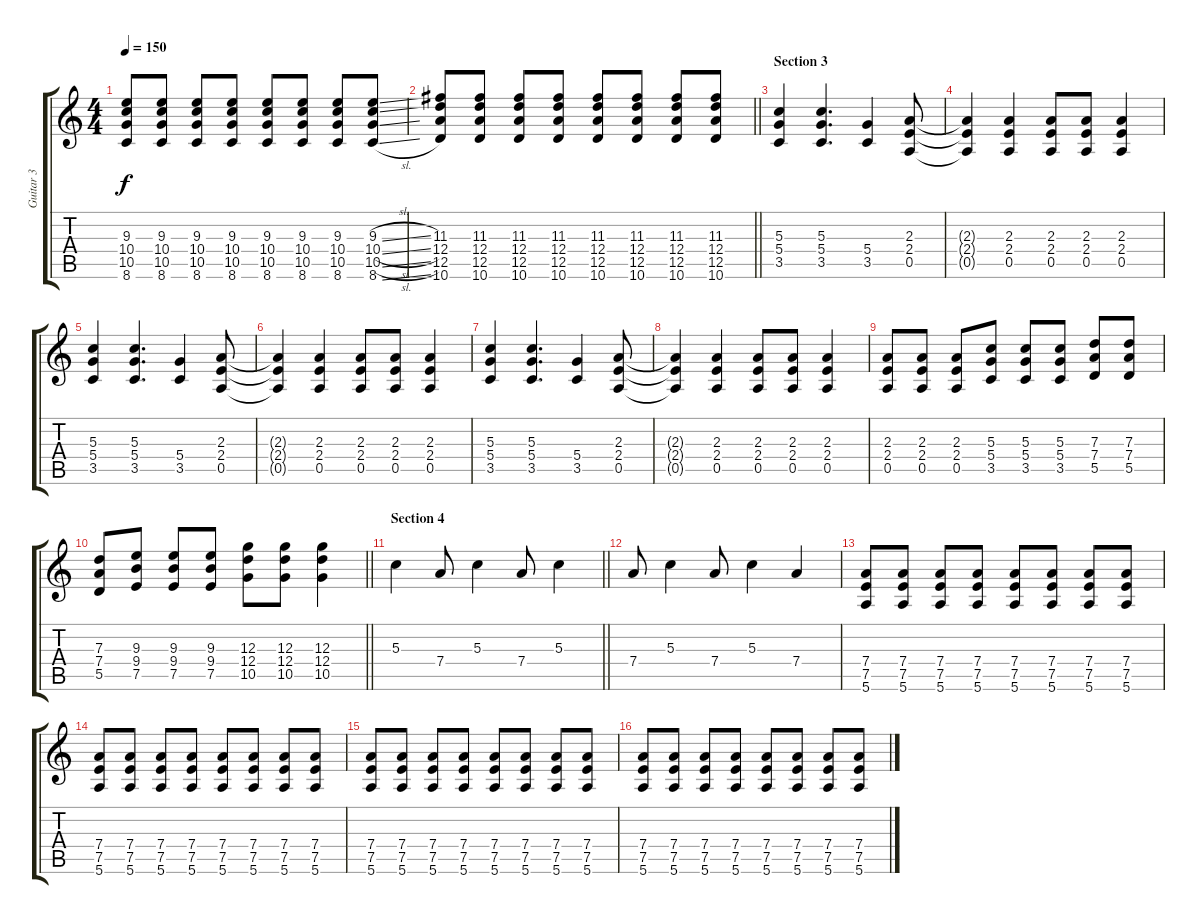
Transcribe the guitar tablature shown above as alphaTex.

\track ("Guitar 3" "Guitar 3") {instrument electricguitarjazz}
\staff {score tabs}
\tuning (E4 B3 G3 D3 A2 E2) {hide}
\ts (4 4)
\tempo 150
\clef g2
\ks c
(9.3 10.4 10.5 8.6).8{dy f} (9.3 10.4 10.5 8.6).8 (9.3 10.4 10.5 8.6).8 (9.3 10.4 10.5 8.6).8 (9.3 10.4 10.5 8.6).8 (9.3 10.4 10.5 8.6).8 (9.3 10.4 10.5 8.6).8 (9.3{sl} 10.4{sl} 10.5{sl} 8.6{sl}).8 |
\barLineRight lightlight
(11.3 12.4 12.5 10.6).8 (11.3 12.4 12.5 10.6).8 (11.3 12.4 12.5 10.6).8 (11.3 12.4 12.5 10.6).8 (11.3 12.4 12.5 10.6).8 (11.3 12.4 12.5 10.6).8 (11.3 12.4 12.5 10.6).8 (11.3 12.4 12.5 10.6).8 |
\section ("" "Section 3")
(5.3 5.4 3.5).4 (5.3 5.4 3.5).4{d} (5.4 3.5).4 (2.3 2.4 0.5).8 |
(2.3{t} 2.4{t} 0.5{t}).4 (2.3 2.4 0.5).4 (2.3 2.4 0.5).8 (2.3 2.4 0.5).8 (2.3 2.4 0.5).4 |
(5.3 5.4 3.5).4 (5.3 5.4 3.5).4{d} (5.4 3.5).4 (2.3 2.4 0.5).8 |
(2.3{t} 2.4{t} 0.5{t}).4 (2.3 2.4 0.5).4 (2.3 2.4 0.5).8 (2.3 2.4 0.5).8 (2.3 2.4 0.5).4 |
(5.3 5.4 3.5).4 (5.3 5.4 3.5).4{d} (5.4 3.5).4 (2.3 2.4 0.5).8 |
(2.3{t} 2.4{t} 0.5{t}).4 (2.3 2.4 0.5).4 (2.3 2.4 0.5).8 (2.3 2.4 0.5).8 (2.3 2.4 0.5).4 |
(2.3 2.4 0.5).8 (2.3 2.4 0.5).8 (2.3 2.4 0.5).8 (5.3 5.4 3.5).8 (5.3 5.4 3.5).8 (5.3 5.4 3.5).8 (7.3 7.4 5.5).8 (7.3 7.4 5.5).8 |
\barLineRight lightlight
(7.3 7.4 5.5).8 (9.3 9.4 7.5).8 (9.3 9.4 7.5).8 (9.3 9.4 7.5).8 (12.3 12.4 10.5).8 (12.3 12.4 10.5).8 (12.3 12.4 10.5).4 |
\section ("" "Section 4")
\barLineRight lightlight
5.3.4{instrument electricguitarjazz} 7.4.8 5.3.4 7.4.8 5.3.4 |
7.4.8 5.3.4 7.4.8 5.3.4 7.4.4 |
(7.4 7.5 5.6).8{instrument overdrivenguitar} (7.4 7.5 5.6).8 (7.4 7.5 5.6).8 (7.4 7.5 5.6).8 (7.4 7.5 5.6).8 (7.4 7.5 5.6).8 (7.4 7.5 5.6).8 (7.4 7.5 5.6).8 |
(7.4 7.5 5.6).8 (7.4 7.5 5.6).8 (7.4 7.5 5.6).8 (7.4 7.5 5.6).8 (7.4 7.5 5.6).8 (7.4 7.5 5.6).8 (7.4 7.5 5.6).8 (7.4 7.5 5.6).8 |
(7.4 7.5 5.6).8 (7.4 7.5 5.6).8 (7.4 7.5 5.6).8 (7.4 7.5 5.6).8 (7.4 7.5 5.6).8 (7.4 7.5 5.6).8 (7.4 7.5 5.6).8 (7.4 7.5 5.6).8 |
(7.4 7.5 5.6).8 (7.4 7.5 5.6).8 (7.4 7.5 5.6).8 (7.4 7.5 5.6).8 (7.4 7.5 5.6).8 (7.4 7.5 5.6).8 (7.4 7.5 5.6).8 (7.4 7.5 5.6).8
